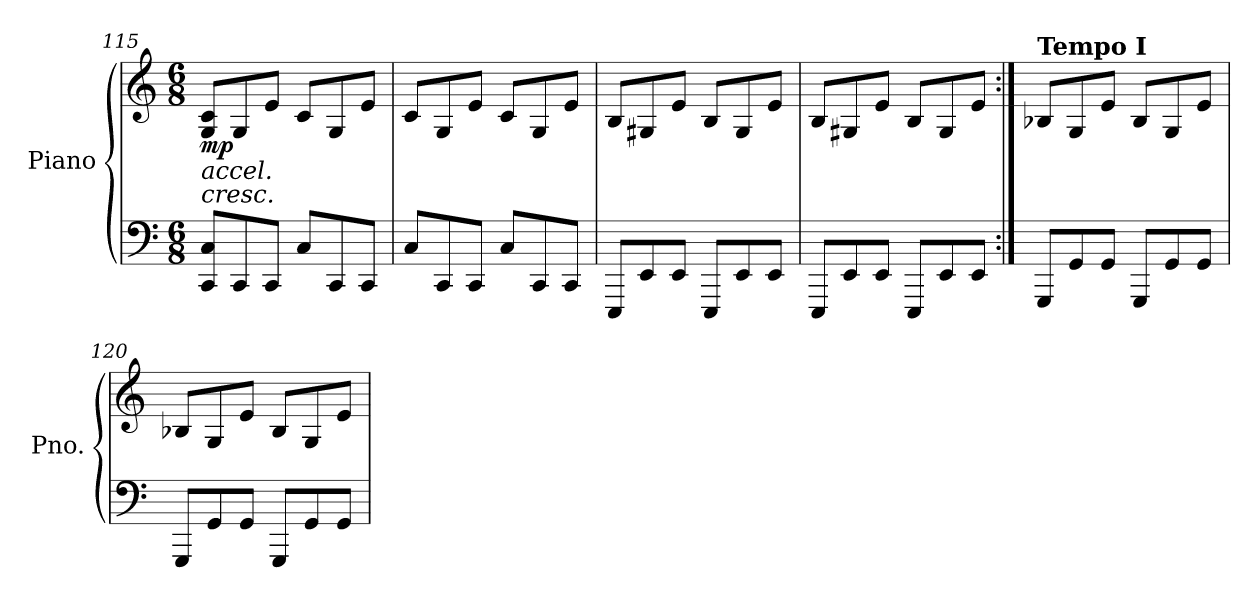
**kern	**kern	**dynam
*part1	*part1	*part1
*staff2	*staff1	*staff1/2
*I"Piano	*	*
*I'Pno.	*	*
*clefF4	*clefG2	*
*k[]	*k[]	*
*M6/8	*M6/8	*
*MM214	*MM214	*
=115	=115	=115
!	!LO:TX:b:i:t=accel.	!
!	!LO:TX:b:i:t=cresc.	!
!	!	!LO:DY:b
8CC/ 8C/L	8G/ 8c/L	mp
8CC/	8G/	.
8CC/J	8e/J	.
*	*MM219	*
8C/L	8c/L	.
8CC/	8G/	.
8CC/J	8e/J	.
=116	=116	=116
*	*MM224	*
8C/L	8c/L	.
8CC/	8G/	.
8CC/J	8e/J	.
*	*MM228	*
8C/L	8c/L	.
8CC/	8G/	.
8CC/J	8e/J	.
=117	=117	=117
*	*MM233	*
8EEE/L	8B/L	.
8EE/	8G#X/	.
8EE/J	8e/J	.
*	*MM237	*
8EEE/L	8B/L	.
8EE/	8G#/	.
8EE/J	8e/J	.
!!LO:LB:g=z
=118	=118	=118
*	*MM242	*
8EEE/L	8B/L	.
8EE/	8G#X/	.
8EE/J	8e/J	.
*	*MM246	*
8EEE/L	8B/L	.
8EE/	8G#/	.
8EE/J	8e/J	.
=119:|!	=119:|!	=119:|!
!	!LO:TX:a:B:t=Tempo I	!
8GGG/L	8B-X/L	.
8GG/	8G/	.
8GG/J	8e/J	.
8GGG/L	8B-/L	.
8GG/	8G/	.
8GG/J	8e/J	.
=120	=120	=120
8GGG/L	8B-X/L	.
8GG/	8G/	.
8GG/J	8e/J	.
8GGG/L	8B-/L	.
8GG/	8G/	.
8GG/J	8e/J	.
=	=	=
*-	*-	*-
